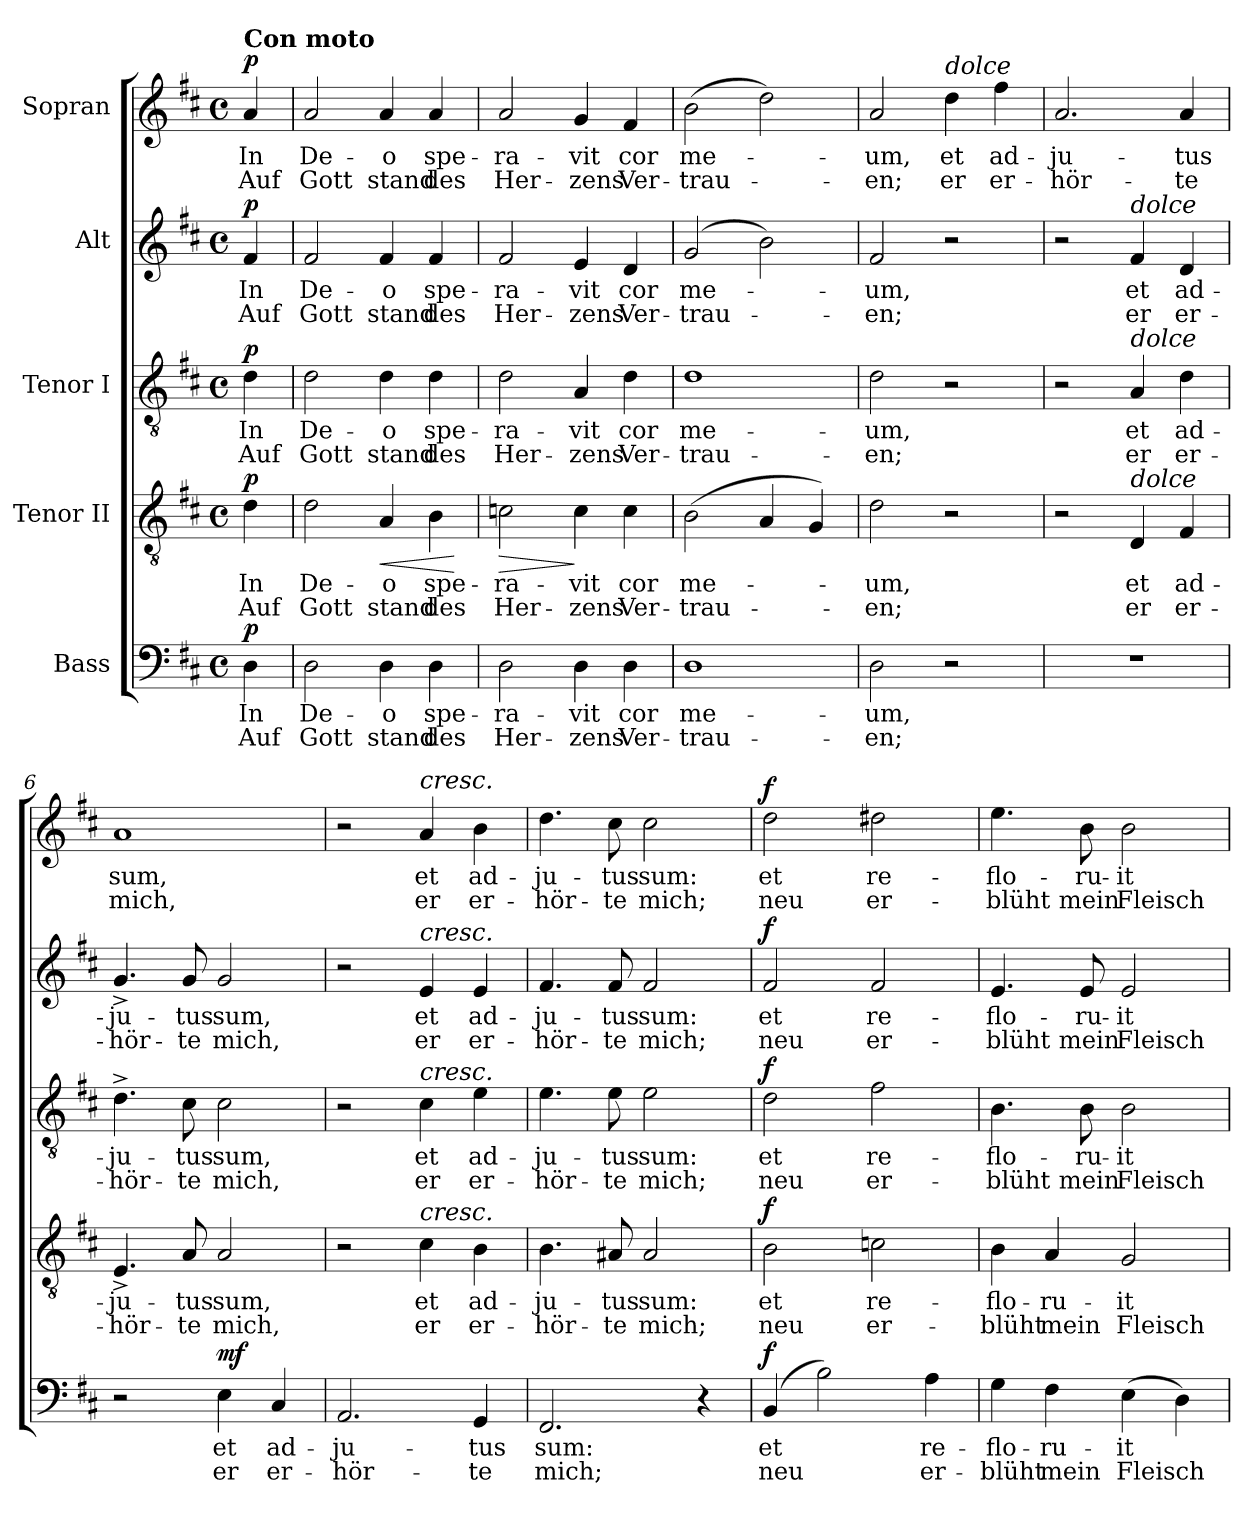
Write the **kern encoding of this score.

**kern	**text	**text	**dynam	**kern	**text	**text	**dynam	**kern	**text	**text	**dynam	**kern	**text	**text	**dynam	**kern	**text	**text	**dynam
*part5	*part5	*part5	*part5	*part4	*part4	*part4	*part4	*part3	*part3	*part3	*part3	*part2	*part2	*part2	*part2	*part1	*part1	*part1	*part1
*staff5	*staff5	*staff5	*staff5	*staff4	*staff4	*staff4	*staff4	*staff3	*staff3	*staff3	*staff3	*staff2	*staff2	*staff2	*staff2	*staff1	*staff1	*staff1	*staff1
*I"Bass	*	*	*	*I"Tenor II	*	*	*	*I"Tenor I	*	*	*	*I"Alt	*	*	*	*I"Sopran	*	*	*
*clefF4	*	*	*	*clefGv2	*	*	*	*clefGv2	*	*	*	*clefG2	*	*	*	*clefG2	*	*	*
*k[f#c#]	*	*	*	*k[f#c#]	*	*	*	*k[f#c#]	*	*	*	*k[f#c#]	*	*	*	*k[f#c#]	*	*	*
*M4/4	*	*	*	*M4/4	*	*	*	*M4/4	*	*	*	*M4/4	*	*	*	*M4/4	*	*	*
*met(c)	*	*	*	*met(c)	*	*	*	*met(c)	*	*	*	*met(c)	*	*	*	*met(c)	*	*	*
*MM88	*	*	*	*MM88	*	*	*	*MM88	*	*	*	*MM88	*	*	*	*MM88	*	*	*
=	=	=	=	=	=	=	=	=	=	=	=	=	=	=	=	=	=	=	=
!	!	!	!	!	!	!	!	!	!	!	!	!	!	!	!	!LO:TX:a:B:t=Con moto	!	!	!
!	!	!	!LO:DY:a	!	!	!	!LO:DY:a	!	!	!	!LO:DY:a	!	!	!	!LO:DY:a	!	!	!	!LO:DY:a
4D\	In	Auf	p	4d\	In	Auf	p	4d\	In	Auf	p	4f#/	In	Auf	p	4a/	In	Auf	p
=1	=1	=1	=1	=1	=1	=1	=1	=1	=1	=1	=1	=1	=1	=1	=1	=1	=1	=1	=1
2D\	De-	Gott	.	2d\	De-	Gott	.	2d\	De-	Gott	.	2f#/	De-	Gott	.	2a/	De-	Gott	.
!	!	!	!	!	!	!	!LO:HP:b	!	!	!	!	!	!	!	!	!	!	!	!
4D\	-o	stand	.	4A/	-o	stand	<	4d\	-o	stand	.	4f#/	-o	stand	.	4a/	-o	stand	.
4D\	spe-	des	.	4B\	spe-	des	.	4d\	spe-	des	.	4f#/	spe-	des	.	4a/	spe-	des	.
.	.	.	.	.	.	.	[	.	.	.	.	.	.	.	.	.	.	.	.
=2	=2	=2	=2	=2	=2	=2	=2	=2	=2	=2	=2	=2	=2	=2	=2	=2	=2	=2	=2
!	!	!	!	!	!	!	!LO:HP:b	!	!	!	!	!	!	!	!	!	!	!	!
2D\	-ra-	Her-	.	2cn\	-ra-	Her-	>	2d\	-ra-	Her-	.	2f#/	-ra-	Her-	.	2a/	-ra-	Her-	.
4D\	-vit	-zens	.	4c\	-vit	-zens	]	4A/	-vit	-zens	.	4e/	-vit	-zens	.	4g/	-vit	-zens	.
4D\	cor	Ver-	.	4c\	cor	Ver-	.	4d\	cor	Ver-	.	4d/	cor	Ver-	.	4f#/	cor	Ver-	.
=3	=3	=3	=3	=3	=3	=3	=3	=3	=3	=3	=3	=3	=3	=3	=3	=3	=3	=3	=3
1D	me-	-trau-	.	(2B\	me-	-trau-	.	1d	me-	-trau-	.	(2g/	me-	-trau-	.	(2b\	me-	-trau-	.
.	.	.	.	4A/	.	.	.	.	.	.	.	2b\)	.	.	.	2dd\)	.	.	.
.	.	.	.	4G/)	.	.	.	.	.	.	.	.	.	.	.	.	.	.	.
=4	=4	=4	=4	=4	=4	=4	=4	=4	=4	=4	=4	=4	=4	=4	=4	=4	=4	=4	=4
2D\	-um,	-en;	.	2d\	-um,	-en;	.	2d\	-um,	-en;	.	2f#/	-um,	-en;	.	2a/	-um,	-en;	.
!	!	!	!	!	!	!	!	!	!	!	!	!	!	!	!	!LO:TX:a:i:t=dolce	!	!	!
2r	.	.	.	2r	.	.	.	2r	.	.	.	2r	.	.	.	4dd\	et	er	.
.	.	.	.	.	.	.	.	.	.	.	.	.	.	.	.	4ff#\	ad-	er-	.
=5	=5	=5	=5	=5	=5	=5	=5	=5	=5	=5	=5	=5	=5	=5	=5	=5	=5	=5	=5
1r	.	.	.	2r	.	.	.	2r	.	.	.	2r	.	.	.	2.a/	-ju-	-hör-	.
!	!	!	!	!	!	!	!	!	!	!	!	!LO:TX:a:i:t=dolce	!	!	!	!	!	!	!
!	!	!	!	!	!	!	!	!LO:TX:a:i:t=dolce	!	!	!	!	!	!	!	!	!	!	!
!	!	!	!	!LO:TX:a:i:t=dolce	!	!	!	!	!	!	!	!	!	!	!	!	!	!	!
.	.	.	.	4D/	et	er	.	4A/	et	er	.	4f#/	et	er	.	.	.	.	.
.	.	.	.	4F#/	ad-	er-	.	4d\	ad-	er-	.	4d/	ad-	er-	.	4a/	-tus	-te	.
=6	=6	=6	=6	=6	=6	=6	=6	=6	=6	=6	=6	=6	=6	=6	=6	=6	=6	=6	=6
2r	.	.	.	4.E^/	-ju-	-hör-	.	4.d^\	-ju-	-hör-	.	4.g^/	-ju-	-hör-	.	1a	sum,	mich,	.
.	.	.	.	8A/	-tus	-te	.	8c#\	-tus	-te	.	8g/	-tus	-te	.	.	.	.	.
!	!	!	!LO:DY:a	!	!	!	!	!	!	!	!	!	!	!	!	!	!	!	!
4E\	et	er	mf	2A/	sum,	mich,	.	2c#\	sum,	mich,	.	2g/	sum,	mich,	.	.	.	.	.
4C#/	ad-	er-	.	.	.	.	.	.	.	.	.	.	.	.	.	.	.	.	.
!!LO:LB:g=z
=7	=7	=7	=7	=7	=7	=7	=7	=7	=7	=7	=7	=7	=7	=7	=7	=7	=7	=7	=7
2.AA/	-ju-	-hör-	.	2r	.	.	.	2r	.	.	.	2r	.	.	.	2r	.	.	.
!	!	!	!	!	!	!	!	!	!	!	!	!	!	!	!	!LO:TX:a:i:t=cresc.	!	!	!
!	!	!	!	!	!	!	!	!	!	!	!	!LO:TX:a:i:t=cresc.	!	!	!	!	!	!	!
!	!	!	!	!	!	!	!	!LO:TX:a:i:t=cresc.	!	!	!	!	!	!	!	!	!	!	!
!	!	!	!	!LO:TX:a:i:t=cresc.	!	!	!	!	!	!	!	!	!	!	!	!	!	!	!
.	.	.	.	4c#\	et	er	.	4c#\	et	er	.	4e/	et	er	.	4a/	et	er	.
4GG/	-tus	-te	.	4B\	ad-	er-	.	4e\	ad-	er-	.	4e/	ad-	er-	.	4b\	ad-	er-	.
=8	=8	=8	=8	=8	=8	=8	=8	=8	=8	=8	=8	=8	=8	=8	=8	=8	=8	=8	=8
2.FF#/	sum:	mich;	.	4.B\	-ju-	-hör-	.	4.e\	-ju-	-hör-	.	4.f#/	-ju-	-hör-	.	4.dd\	-ju-	-hör-	.
.	.	.	.	8A#X/	-tus	-te	.	8e\	-tus	-te	.	8f#/	-tus	-te	.	8cc#\	-tus	-te	.
.	.	.	.	2A#/	sum:	mich;	.	2e\	sum:	mich;	.	2f#/	sum:	mich;	.	2cc#\	sum:	mich;	.
4r	.	.	.	.	.	.	.	.	.	.	.	.	.	.	.	.	.	.	.
=9	=9	=9	=9	=9	=9	=9	=9	=9	=9	=9	=9	=9	=9	=9	=9	=9	=9	=9	=9
!	!	!	!LO:DY:a	!	!	!	!LO:DY:a	!	!	!	!LO:DY:a	!	!	!	!LO:DY:a	!	!	!	!LO:DY:a
(4BB/	et	neu	f	2B\	et	neu	f	2d\	et	neu	f	2f#/	et	neu	f	2dd\	et	neu	f
2B\)	.	.	.	.	.	.	.	.	.	.	.	.	.	.	.	.	.	.	.
.	.	.	.	2cn\	re-	er-	.	2f#\	re-	er-	.	2f#/	re-	er-	.	2dd#X\	re-	er-	.
4A\	re-	er-	.	.	.	.	.	.	.	.	.	.	.	.	.	.	.	.	.
=10	=10	=10	=10	=10	=10	=10	=10	=10	=10	=10	=10	=10	=10	=10	=10	=10	=10	=10	=10
4G\	-flo-	-blüht	.	4B\	-flo-	-blüht	.	4.B\	-flo-	-blüht	.	4.e/	-flo-	-blüht	.	4.ee\	-flo-	-blüht	.
4F#\	-ru-	mein	.	4A/	-ru-	mein	.	.	.	.	.	.	.	.	.	.	.	.	.
.	.	.	.	.	.	.	.	8B\	-ru-	mein	.	8e/	-ru-	mein	.	8b\	-ru-	mein	.
(4E\	-it	Fleisch	.	2G/	-it	Fleisch	.	2B\	-it	Fleisch	.	2e/	-it	Fleisch	.	2b\	-it	Fleisch	.
4D\)	.	.	.	.	.	.	.	.	.	.	.	.	.	.	.	.	.	.	.
=	=	=	=	=	=	=	=	=	=	=	=	=	=	=	=	=	=	=	=
*-	*-	*-	*-	*-	*-	*-	*-	*-	*-	*-	*-	*-	*-	*-	*-	*-	*-	*-	*-
